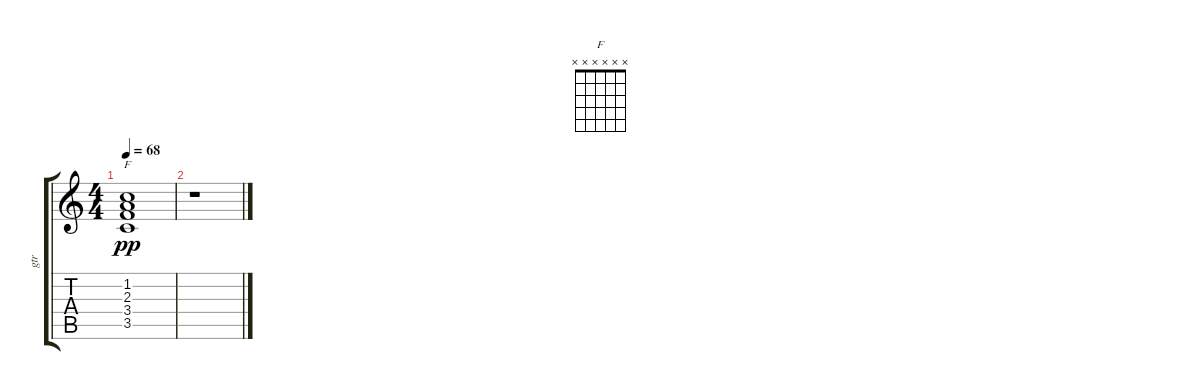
\track ("gtr" "gtr") {instrument electricguitarjazz}
\staff {score tabs}
\tuning (E4 B3 G3 D3 A2 E2) {hide}
\chord ("F" x x x x x x)
\ts (4 4)
\tempo 68
\clef g2
\ks c
(1.2 2.3 3.4 3.5).1{ch "F" dy pp} |
r.1
